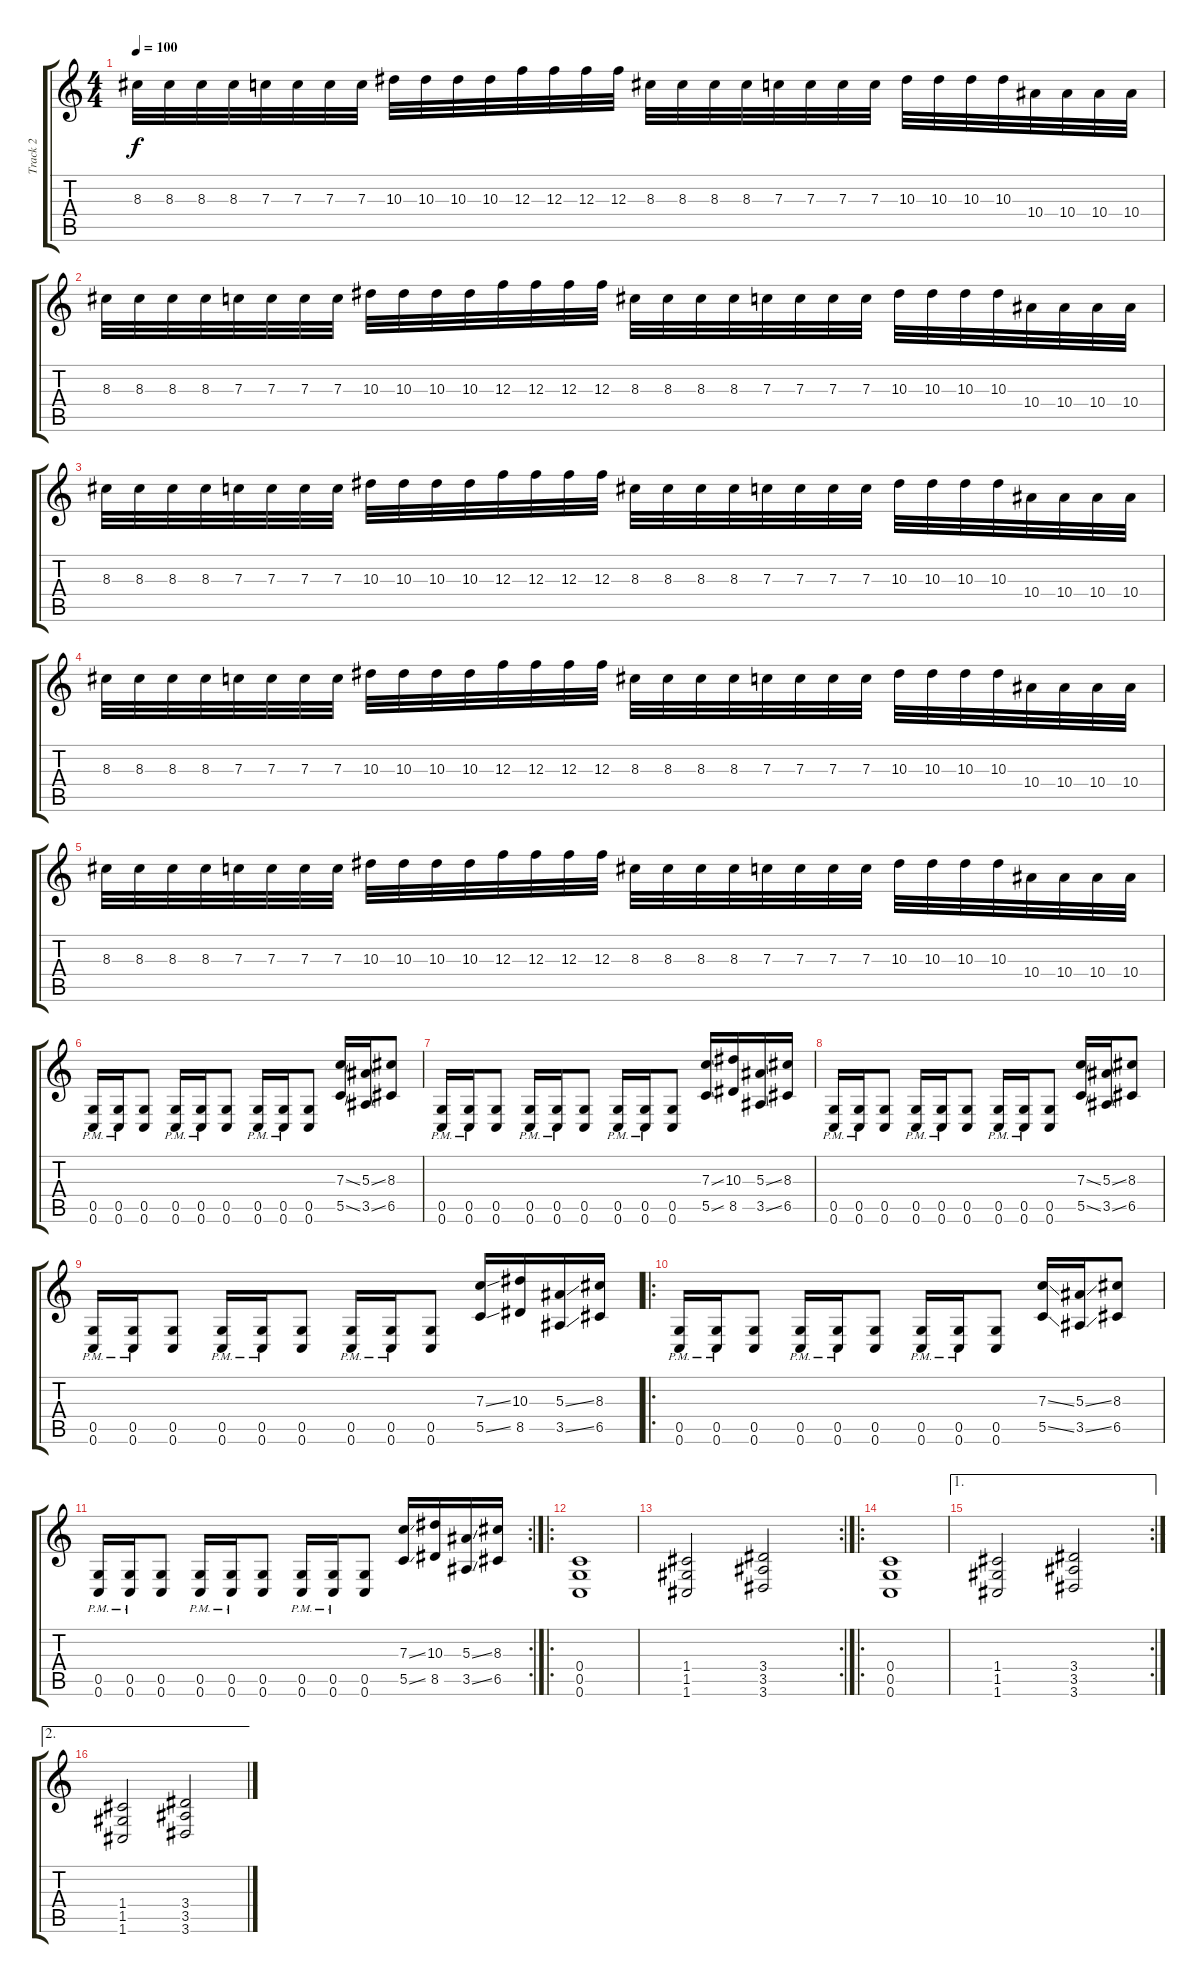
\track ("Track 2" "Track 2") {instrument distortionguitar}
\staff {score tabs}
\tuning (D4 A3 F3 C3 G2 C2) {hide}
\ts (4 4)
\tempo 100
\clef g2
\ks c
8.3.32{dy f} 8.3.32 8.3.32 8.3.32 7.3.32 7.3.32 7.3.32 7.3.32 10.3.32 10.3.32 10.3.32 10.3.32 12.3.32 12.3.32 12.3.32 12.3.32 8.3.32 8.3.32 8.3.32 8.3.32 7.3.32 7.3.32 7.3.32 7.3.32 10.3.32 10.3.32 10.3.32 10.3.32 10.4.32 10.4.32 10.4.32 10.4.32 |
8.3.32 8.3.32 8.3.32 8.3.32 7.3.32 7.3.32 7.3.32 7.3.32 10.3.32 10.3.32 10.3.32 10.3.32 12.3.32 12.3.32 12.3.32 12.3.32 8.3.32 8.3.32 8.3.32 8.3.32 7.3.32 7.3.32 7.3.32 7.3.32 10.3.32 10.3.32 10.3.32 10.3.32 10.4.32 10.4.32 10.4.32 10.4.32 |
8.3.32 8.3.32 8.3.32 8.3.32 7.3.32 7.3.32 7.3.32 7.3.32 10.3.32 10.3.32 10.3.32 10.3.32 12.3.32 12.3.32 12.3.32 12.3.32 8.3.32 8.3.32 8.3.32 8.3.32 7.3.32 7.3.32 7.3.32 7.3.32 10.3.32 10.3.32 10.3.32 10.3.32 10.4.32 10.4.32 10.4.32 10.4.32 |
8.3.32 8.3.32 8.3.32 8.3.32 7.3.32 7.3.32 7.3.32 7.3.32 10.3.32 10.3.32 10.3.32 10.3.32 12.3.32 12.3.32 12.3.32 12.3.32 8.3.32 8.3.32 8.3.32 8.3.32 7.3.32 7.3.32 7.3.32 7.3.32 10.3.32 10.3.32 10.3.32 10.3.32 10.4.32 10.4.32 10.4.32 10.4.32 |
8.3.32 8.3.32 8.3.32 8.3.32 7.3.32 7.3.32 7.3.32 7.3.32 10.3.32 10.3.32 10.3.32 10.3.32 12.3.32 12.3.32 12.3.32 12.3.32 8.3.32 8.3.32 8.3.32 8.3.32 7.3.32 7.3.32 7.3.32 7.3.32 10.3.32 10.3.32 10.3.32 10.3.32 10.4.32 10.4.32 10.4.32 10.4.32 |
(0.5{pm} 0.6{pm}).16 (0.5{pm} 0.6{pm}).16 (0.5 0.6).8 (0.5{pm} 0.6{pm}).16 (0.5{pm} 0.6{pm}).16 (0.5 0.6).8 (0.5{pm} 0.6{pm}).16 (0.5{pm} 0.6{pm}).16 (0.5 0.6).8 (7.3{ss} 5.5{ss}).16 (5.3{ss} 3.5{ss}).16 (8.3 6.5).8 |
(0.5{pm} 0.6{pm}).16 (0.5{pm} 0.6{pm}).16 (0.5 0.6).8 (0.5{pm} 0.6{pm}).16 (0.5{pm} 0.6{pm}).16 (0.5 0.6).8 (0.5{pm} 0.6{pm}).16 (0.5{pm} 0.6{pm}).16 (0.5 0.6).8 (7.3{ss} 5.5{ss}).16 (10.3 8.5).16 (5.3{ss} 3.5{ss}).16 (8.3 6.5).16 |
(0.5{pm} 0.6{pm}).16 (0.5{pm} 0.6{pm}).16 (0.5 0.6).8 (0.5{pm} 0.6{pm}).16 (0.5{pm} 0.6{pm}).16 (0.5 0.6).8 (0.5{pm} 0.6{pm}).16 (0.5{pm} 0.6{pm}).16 (0.5 0.6).8 (7.3{ss} 5.5{ss}).16 (5.3{ss} 3.5{ss}).16 (8.3 6.5).8 |
(0.5{pm} 0.6{pm}).16 (0.5{pm} 0.6{pm}).16 (0.5 0.6).8 (0.5{pm} 0.6{pm}).16 (0.5{pm} 0.6{pm}).16 (0.5 0.6).8 (0.5{pm} 0.6{pm}).16 (0.5{pm} 0.6{pm}).16 (0.5 0.6).8 (7.3{ss} 5.5{ss}).16 (10.3 8.5).16 (5.3{ss} 3.5{ss}).16 (8.3 6.5).16 |
\ro
(0.5{pm} 0.6{pm}).16 (0.5{pm} 0.6{pm}).16 (0.5 0.6).8 (0.5{pm} 0.6{pm}).16 (0.5{pm} 0.6{pm}).16 (0.5 0.6).8 (0.5{pm} 0.6{pm}).16 (0.5{pm} 0.6{pm}).16 (0.5 0.6).8 (7.3{ss} 5.5{ss}).16 (5.3{ss} 3.5{ss}).16 (8.3 6.5).8 |
\rc 2
(0.5{pm} 0.6{pm}).16 (0.5{pm} 0.6{pm}).16 (0.5 0.6).8 (0.5{pm} 0.6{pm}).16 (0.5{pm} 0.6{pm}).16 (0.5 0.6).8 (0.5{pm} 0.6{pm}).16 (0.5{pm} 0.6{pm}).16 (0.5 0.6).8 (7.3{ss} 5.5{ss}).16 (10.3 8.5).16 (5.3{ss} 3.5{ss}).16 (8.3 6.5).16 |
\ro
(0.4 0.5 0.6).1 |
\rc 2
(1.4 1.5 1.6).2 (3.4 3.5 3.6).2 |
\ro
(0.4 0.5 0.6).1 |
\ae 1
\rc 2
(1.4 1.5 1.6).2 (3.4 3.5 3.6).2 |
\ae 2
(1.4 1.5 1.6).2 (3.4 3.5 3.6).2
